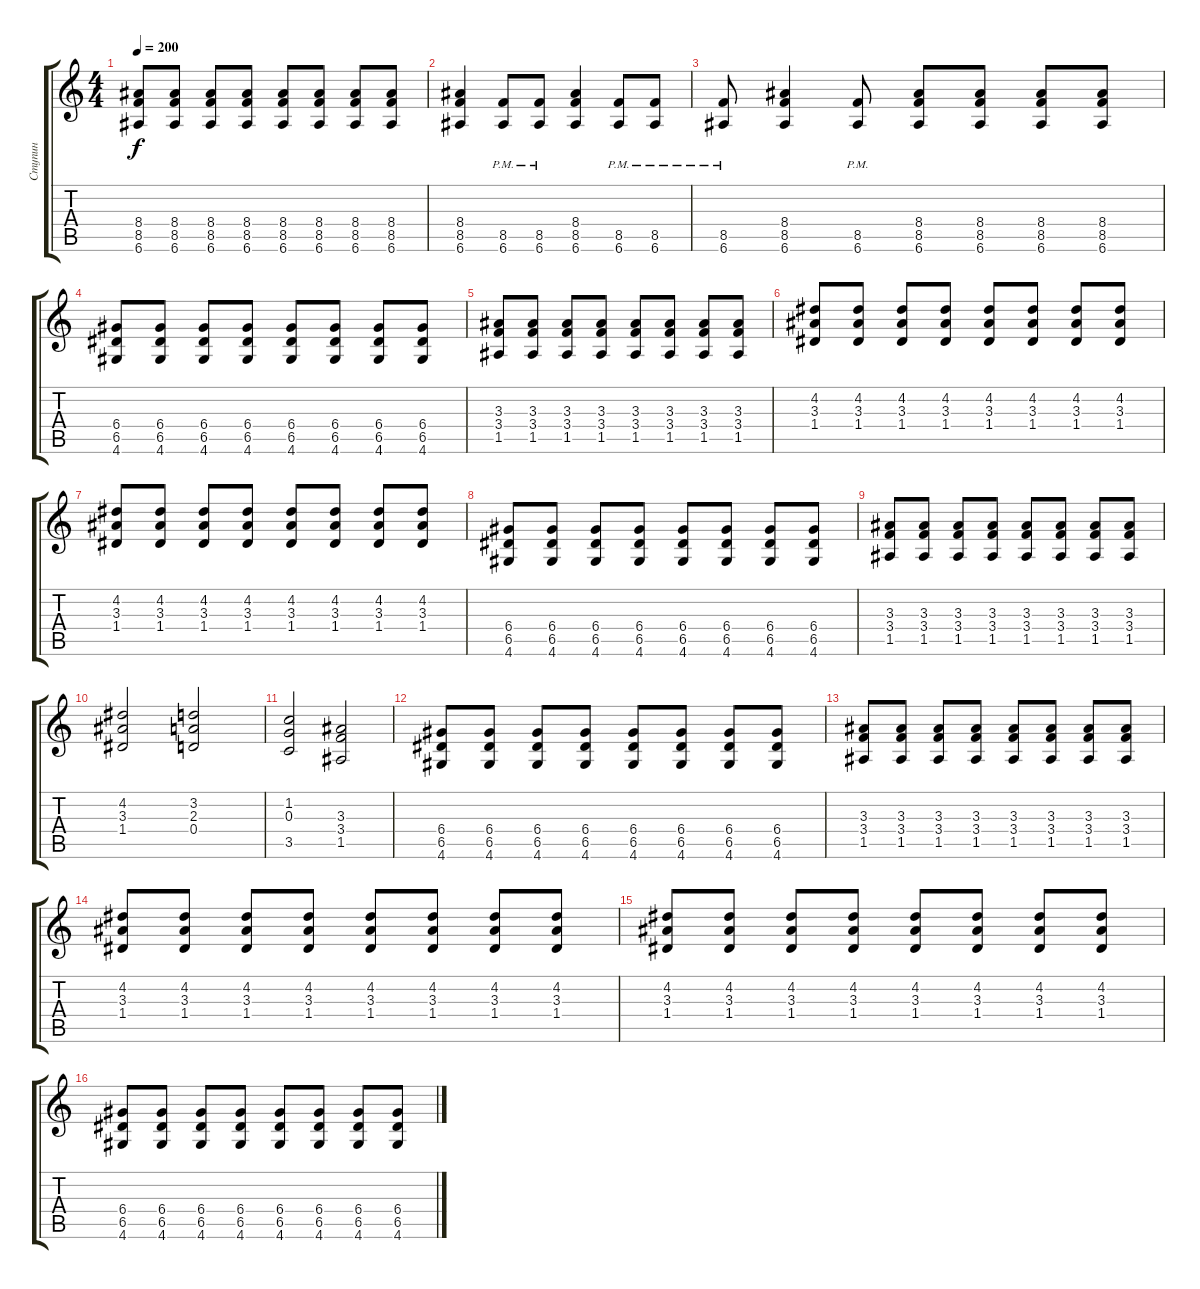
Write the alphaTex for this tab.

\track ("Ступин" "Ступин") {instrument distortionguitar}
\staff {score tabs}
\tuning (E4 B3 G3 D3 A2 E2) {hide}
\ts (4 4)
\tempo 200
\clef g2
\ks c
(8.4 8.5 6.6).8{dy f} (8.4 8.5 6.6).8 (8.4 8.5 6.6).8 (8.4 8.5 6.6).8 (8.4 8.5 6.6).8 (8.4 8.5 6.6).8 (8.4 8.5 6.6).8 (8.4 8.5 6.6).8 |
(8.4 8.5 6.6).4 (8.5{pm} 6.6{pm}).8 (8.5{pm} 6.6{pm}).8 (8.4 8.5 6.6).4 (8.5{pm} 6.6{pm}).8 (8.5{pm} 6.6{pm}).8 |
(8.5{pm} 6.6{pm}).8 (8.4 8.5 6.6).4 (8.5{pm} 6.6{pm}).8 (8.4 8.5 6.6).8 (8.4 8.5 6.6).8 (8.4 8.5 6.6).8 (8.4 8.5 6.6).8 |
(6.4 6.5 4.6).8 (6.4 6.5 4.6).8 (6.4 6.5 4.6).8 (6.4 6.5 4.6).8 (6.4 6.5 4.6).8 (6.4 6.5 4.6).8 (6.4 6.5 4.6).8 (6.4 6.5 4.6).8 |
(3.3 3.4 1.5).8 (3.3 3.4 1.5).8 (3.3 3.4 1.5).8 (3.3 3.4 1.5).8 (3.3 3.4 1.5).8 (3.3 3.4 1.5).8 (3.3 3.4 1.5).8 (3.3 3.4 1.5).8 |
(4.2 3.3 1.4).8 (4.2 3.3 1.4).8 (4.2 3.3 1.4).8 (4.2 3.3 1.4).8 (4.2 3.3 1.4).8 (4.2 3.3 1.4).8 (4.2 3.3 1.4).8 (4.2 3.3 1.4).8 |
(4.2 3.3 1.4).8 (4.2 3.3 1.4).8 (4.2 3.3 1.4).8 (4.2 3.3 1.4).8 (4.2 3.3 1.4).8 (4.2 3.3 1.4).8 (4.2 3.3 1.4).8 (4.2 3.3 1.4).8 |
(6.4 6.5 4.6).8 (6.4 6.5 4.6).8 (6.4 6.5 4.6).8 (6.4 6.5 4.6).8 (6.4 6.5 4.6).8 (6.4 6.5 4.6).8 (6.4 6.5 4.6).8 (6.4 6.5 4.6).8 |
(3.3 3.4 1.5).8 (3.3 3.4 1.5).8 (3.3 3.4 1.5).8 (3.3 3.4 1.5).8 (3.3 3.4 1.5).8 (3.3 3.4 1.5).8 (3.3 3.4 1.5).8 (3.3 3.4 1.5).8 |
(4.2 3.3 1.4).2 (3.2 2.3 0.4).2 |
(1.2 0.3 3.5).2 (3.3 3.4 1.5).2 |
(6.4 6.5 4.6).8 (6.4 6.5 4.6).8 (6.4 6.5 4.6).8 (6.4 6.5 4.6).8 (6.4 6.5 4.6).8 (6.4 6.5 4.6).8 (6.4 6.5 4.6).8 (6.4 6.5 4.6).8 |
(3.3 3.4 1.5).8 (3.3 3.4 1.5).8 (3.3 3.4 1.5).8 (3.3 3.4 1.5).8 (3.3 3.4 1.5).8 (3.3 3.4 1.5).8 (3.3 3.4 1.5).8 (3.3 3.4 1.5).8 |
(4.2 3.3 1.4).8 (4.2 3.3 1.4).8 (4.2 3.3 1.4).8 (4.2 3.3 1.4).8 (4.2 3.3 1.4).8 (4.2 3.3 1.4).8 (4.2 3.3 1.4).8 (4.2 3.3 1.4).8 |
(4.2 3.3 1.4).8 (4.2 3.3 1.4).8 (4.2 3.3 1.4).8 (4.2 3.3 1.4).8 (4.2 3.3 1.4).8 (4.2 3.3 1.4).8 (4.2 3.3 1.4).8 (4.2 3.3 1.4).8 |
(6.4 6.5 4.6).8 (6.4 6.5 4.6).8 (6.4 6.5 4.6).8 (6.4 6.5 4.6).8 (6.4 6.5 4.6).8 (6.4 6.5 4.6).8 (6.4 6.5 4.6).8 (6.4 6.5 4.6).8
